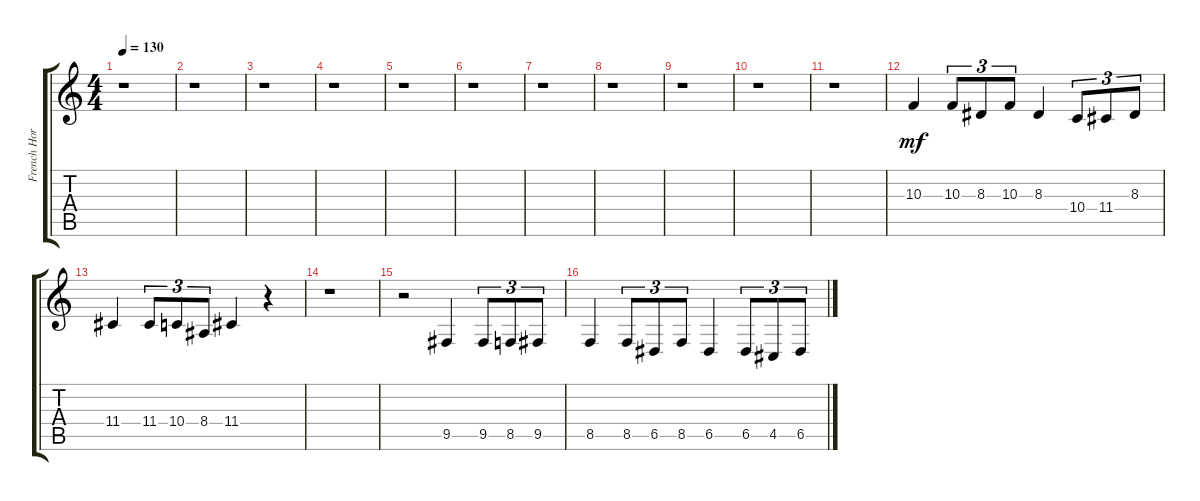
\track ("French Horn II (right)" "French Hor") {instrument frenchhorn}
\staff {score tabs}
\tuning (E4 B3 G3 D3 A2 E2) {hide}
\ts (4 4)
\tempo 130
\clef g2
\ks c
r.1{dy mf} |
r.1 |
r.1 |
r.1 |
r.1 |
r.1 |
r.1 |
r.1 |
r.1 |
r.1 |
r.1 |
10.3.4 10.3.8{tu (3 2)} 8.3.8{tu (3 2)} 10.3.8{tu (3 2)} 8.3.4 10.4.8{tu (3 2)} 11.4.8{tu (3 2)} 8.3.8{tu (3 2)} |
11.4.4 11.4.8{tu (3 2)} 10.4.8{tu (3 2)} 8.4.8{tu (3 2)} 11.4.4 r.4 |
r.1 |
r.2 9.5.4 9.5.8{tu (3 2)} 8.5.8{tu (3 2)} 9.5.8{tu (3 2)} |
8.5.4 8.5.8{tu (3 2)} 6.5.8{tu (3 2)} 8.5.8{tu (3 2)} 6.5.4 6.5.8{tu (3 2)} 4.5.8{tu (3 2)} 6.5.8{tu (3 2)}
